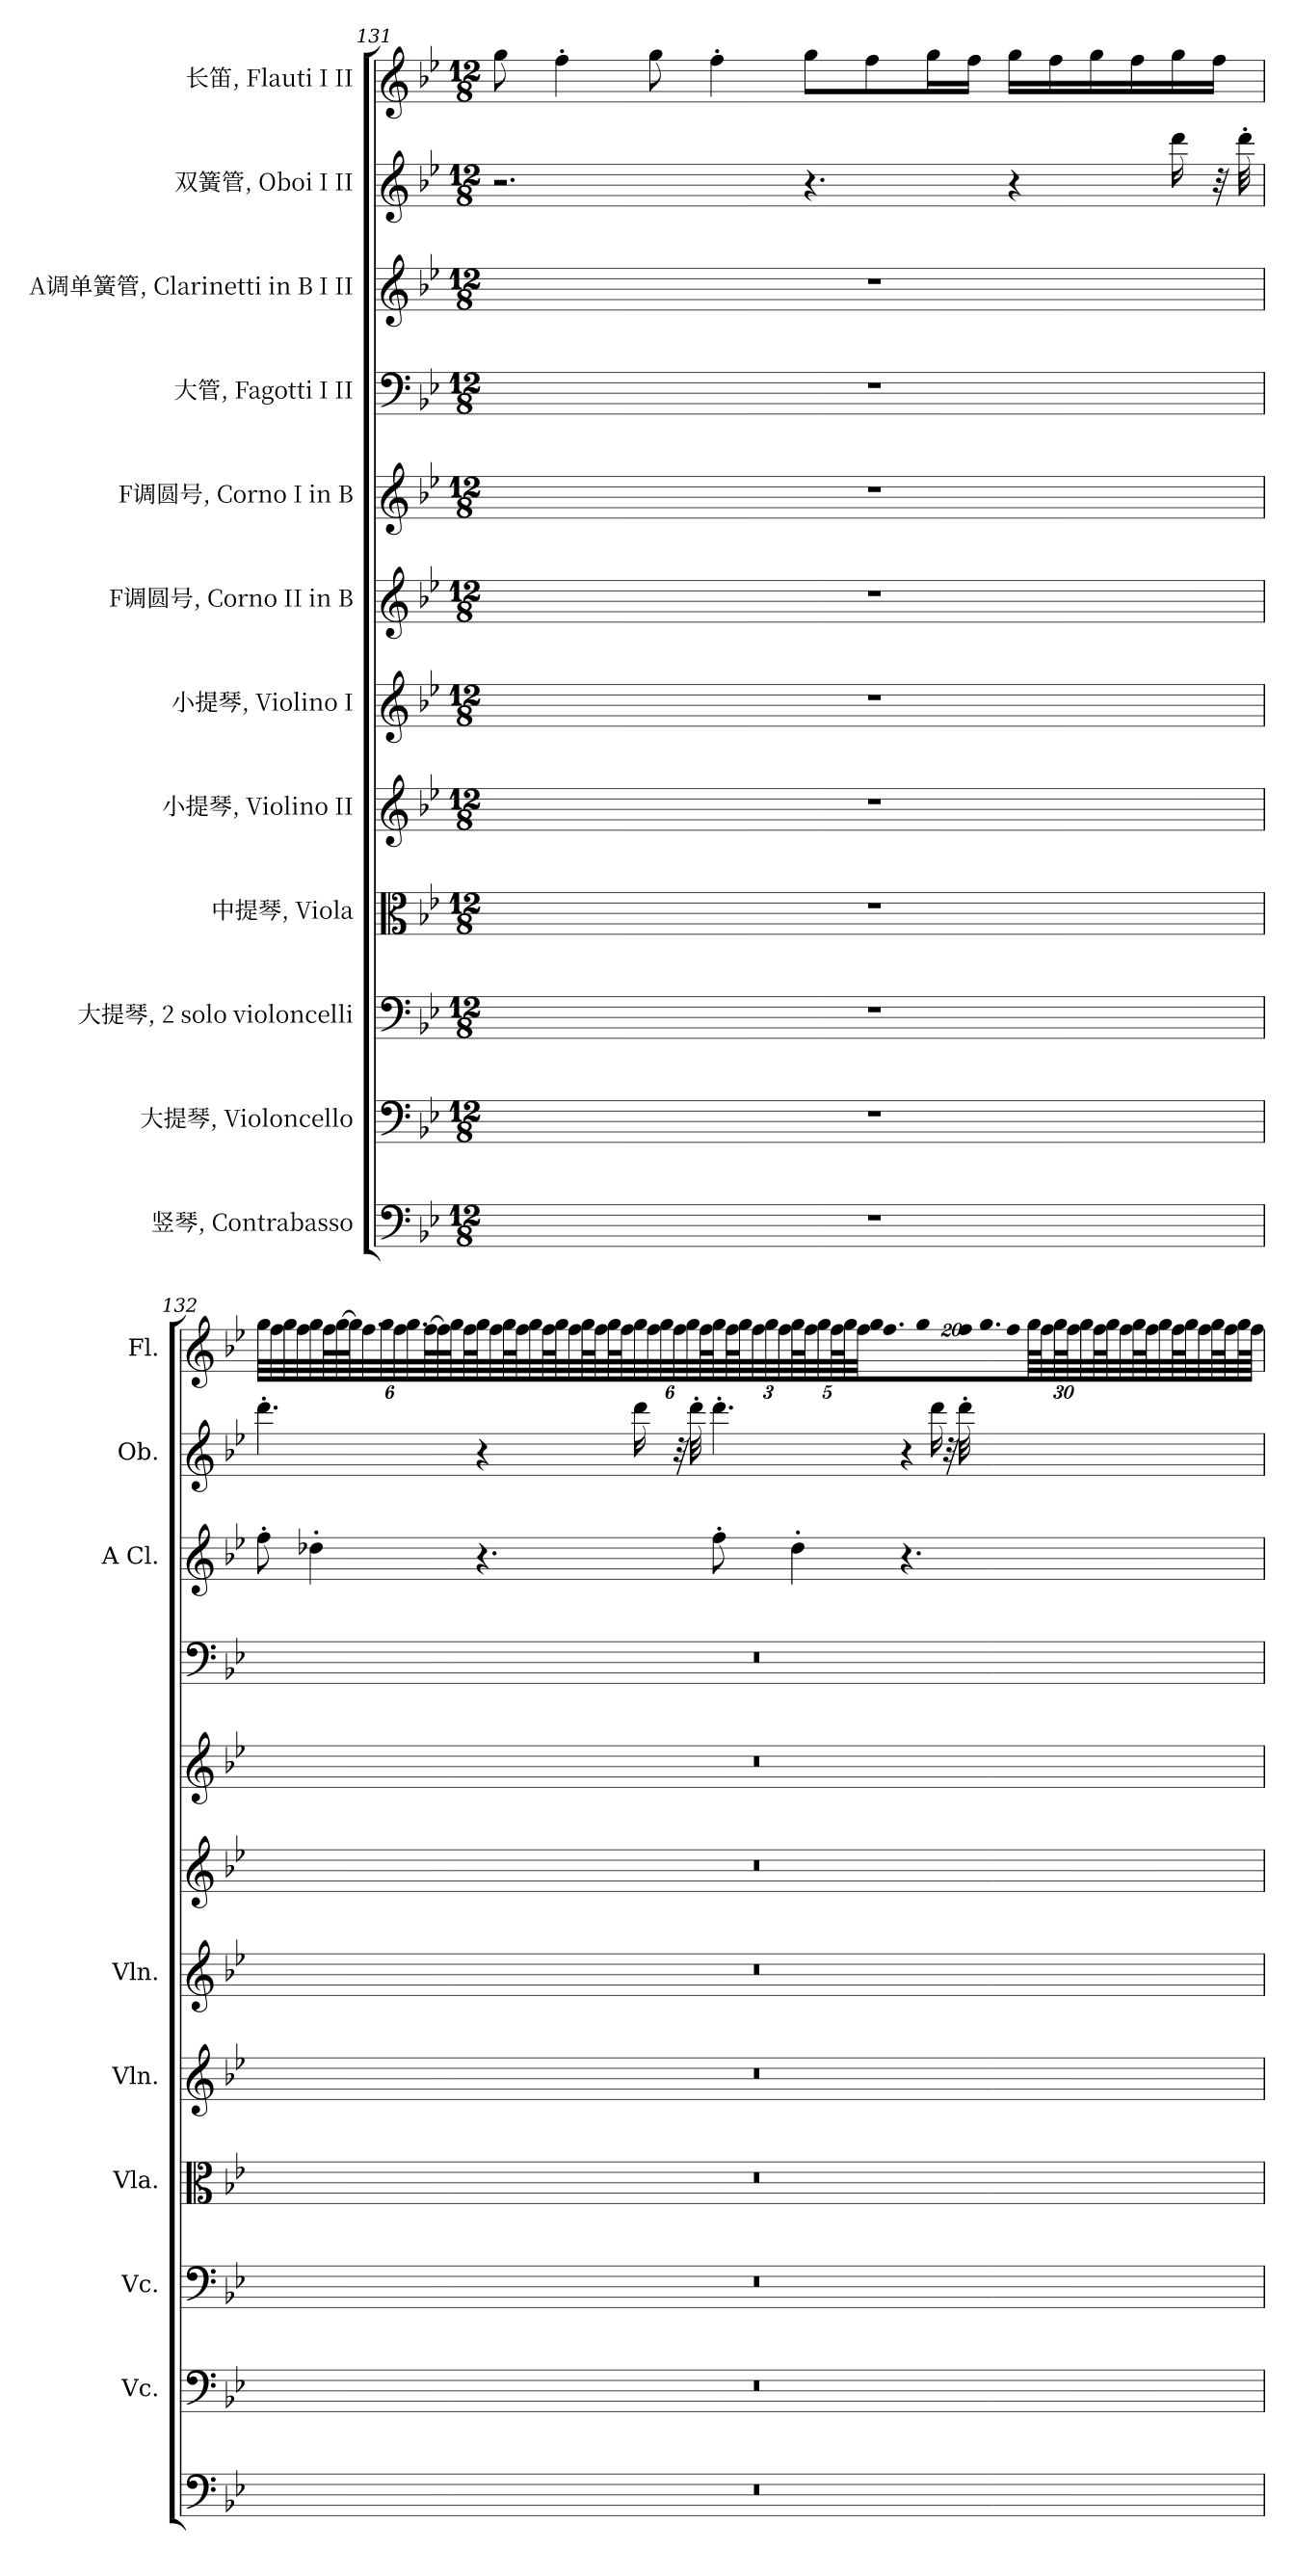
**kern	**kern	**kern	**kern	**kern	**kern	**kern	**kern	**kern	**kern	**kern	**kern
*part12	*part11	*part10	*part9	*part8	*part7	*part6	*part5	*part4	*part3	*part2	*part1
*staff12	*staff11	*staff10	*staff9	*staff8	*staff7	*staff6	*staff5	*staff4	*staff3	*staff2	*staff1
*I"竖琴, Contrabasso	*I"大提琴, Violoncello	*I"大提琴, 2 solo violoncelli	*I"中提琴, Viola	*I"小提琴, Violino II	*I"小提琴, Violino I	*I"F调圆号, Corno II in B	*I"F调圆号, Corno I in B	*I"大管, Fagotti I II	*I"A调单簧管, Clarinetti in B I II	*I"双簧管, Oboi I II	*I"长笛, Flauti I II
*	*I'Vc.	*I'Vc.	*I'Vla.	*I'Vln.	*I'Vln.	*	*	*	*I'A Cl.	*I'Ob.	*I'Fl.
!!LO:PB:g=z
*clefF4	*clefF4	*clefF4	*clefC3	*clefG2	*clefG2	*clefG2	*clefG2	*clefF4	*clefG2	*clefG2	*clefG2
*	*	*	*	*	*	*ITrd4c7	*ITrd4c7	*	*ITrd2c3	*	*
*k[b-e-]	*k[b-e-]	*k[b-e-]	*k[b-e-]	*k[b-e-]	*k[b-e-]	*k[b-e-a-]	*k[b-e-a-]	*k[b-e-]	*k[f#]	*k[b-e-]	*k[b-e-]
*M12/8	*M12/8	*M12/8	*M12/8	*M12/8	*M12/8	*M12/8	*M12/8	*M12/8	*M12/8	*M12/8	*M12/8
*MM58	*MM58	*MM58	*MM58	*MM58	*MM58	*MM58	*MM58	*MM58	*MM58	*MM58	*MM58
=131	=131	=131	=131	=131	=131	=131	=131	=131	=131	=131	=131
1.r	1.r	1.r	1.r	1.r	1.r	1.r	1.r	1.r	1.r	2.r	8gg\
.	.	.	.	.	.	.	.	.	.	.	4ff'\
.	.	.	.	.	.	.	.	.	.	.	8gg\
.	.	.	.	.	.	.	.	.	.	.	4ff'\
.	.	.	.	.	.	.	.	.	.	4.r	8gg\L
.	.	.	.	.	.	.	.	.	.	.	8ff\
*	*	*	*	*	*	*	*	*	*	*	*MM50
.	.	.	.	.	.	.	.	.	.	.	16gg\L
*	*	*	*	*	*	*	*	*	*	*	*MM54
.	.	.	.	.	.	.	.	.	.	.	16ff\JJ
*	*	*	*	*	*	*	*	*	*	*	*MM58
.	.	.	.	.	.	.	.	.	.	4r	16gg\LL
*	*	*	*	*	*	*	*	*	*	*	*MM61
.	.	.	.	.	.	.	.	.	.	.	16ff\
*	*	*	*	*	*	*	*	*	*	*	*MM65
.	.	.	.	.	.	.	.	.	.	.	16gg\
.	.	.	.	.	.	.	.	.	.	.	16ff\
.	.	.	.	.	.	.	.	.	.	16ddd\	16gg\
*	*	*	*	*	*	*	*	*	*	*	*MM77
.	.	.	.	.	.	.	.	.	.	32r	16ff\JJ
.	.	.	.	.	.	.	.	.	.	32ddd'\	.
!!LO:PB:g=z
=132	=132	=132	=132	=132	=132	=132	=132	=132	=132	=132	=132
*	*	*	*	*	*	*	*	*	*	*	*MM58
1.r	1.r	1.r	1.r	1.r	1.r	1.r	1.r	1.r	8dd'\	4.ddd'\	32gg\LLL
.	.	.	.	.	.	.	.	.	.	.	32ff\
.	.	.	.	.	.	.	.	.	.	.	32gg\
.	.	.	.	.	.	.	.	.	.	.	32ff\
.	.	.	.	.	.	.	.	.	4b-X'\	.	32gg\
*	*	*	*	*	*	*	*	*	*	*	*MM57
.	.	.	.	.	.	.	.	.	.	.	64ff\L
.	.	.	.	.	.	.	.	.	.	.	[64gg\
*	*	*	*	*	*	*	*	*	*	*	*Xbrackettup
.	.	.	.	.	.	.	.	.	.	.	96gg\J]
.	.	.	.	.	.	.	.	.	.	.	48.ff\
*	*	*	*	*	*	*	*	*	*	*	*MM58
.	.	.	.	.	.	.	.	.	.	.	48gg\
.	.	.	.	.	.	.	.	.	.	.	48ff\
.	.	.	.	.	.	.	.	.	.	.	48.gg\
.	.	.	.	.	.	.	.	.	.	.	[96ff\L
.	.	.	.	.	.	.	.	.	.	.	64ff\]
.	.	.	.	.	.	.	.	.	.	.	64gg\J
.	.	.	.	.	.	.	.	.	.	.	32ff\
.	.	.	.	.	.	.	.	.	4.r	4r	64gg\K
.	.	.	.	.	.	.	.	.	.	.	32ff\
.	.	.	.	.	.	.	.	.	.	.	64gg\L
.	.	.	.	.	.	.	.	.	.	.	64ff\J
.	.	.	.	.	.	.	.	.	.	.	32gg\
.	.	.	.	.	.	.	.	.	.	.	64ff\L
.	.	.	.	.	.	.	.	.	.	.	64gg\J
.	.	.	.	.	.	.	.	.	.	.	32ff\
.	.	.	.	.	.	.	.	.	.	.	64gg\L
.	.	.	.	.	.	.	.	.	.	.	64ff\J
.	.	.	.	.	.	.	.	.	.	.	32gg\
.	.	.	.	.	.	.	.	.	.	.	64ff\K
.	.	.	.	.	.	.	.	.	.	16ddd\	48gg\
.	.	.	.	.	.	.	.	.	.	.	48ff\
.	.	.	.	.	.	.	.	.	.	.	48gg\
.	.	.	.	.	.	.	.	.	.	32r	48ff\
.	.	.	.	.	.	.	.	.	.	.	48gg\
.	.	.	.	.	.	.	.	.	.	32ddd'\	.
.	.	.	.	.	.	.	.	.	.	.	48ff\
.	.	.	.	.	.	.	.	.	8dd'\	4.ddd'\	64gg\K
.	.	.	.	.	.	.	.	.	.	.	32ff\
.	.	.	.	.	.	.	.	.	.	.	64gg\K
.	.	.	.	.	.	.	.	.	.	.	48ff\
.	.	.	.	.	.	.	.	.	.	.	48gg\
.	.	.	.	.	.	.	.	.	.	.	48ff\
*	*	*	*	*	*	*	*	*	*	*	*MM62
.	.	.	.	.	.	.	.	.	4b-'\	.	40gg\
.	.	.	.	.	.	.	.	.	.	.	80ff\K
.	.	.	.	.	.	.	.	.	.	.	40gg\
.	.	.	.	.	.	.	.	.	.	.	40ff\
.	.	.	.	.	.	.	.	.	.	.	80gg\K
.	.	.	.	.	.	.	.	.	.	.	40ff\
!	!	!	!	!	!	!	!	!	!	!	!LO:N:vis=256%9
.	.	.	.	.	.	.	.	.	.	.	960%17gg\L
!	!	!	!	!	!	!	!	!	!	!	!LO:N:vis=32.
.	.	.	.	.	.	.	.	.	.	.	640%17ff\
.	.	.	.	.	.	.	.	.	.	.	1920ryy
!	!	!	!	!	!	!	!	!	!	!	!LO:N:vis=256%9
.	.	.	.	.	.	.	.	.	.	.	960%17gg\
!	!	!	!	!	!	!	!	!	!	!	!LO:N:vis=256%9
.	.	.	.	.	.	.	.	.	.	.	960%17ff\
!	!	!	!	!	!	!	!	!	!	!	!LO:N:vis=32.
.	.	.	.	.	.	.	.	.	.	.	640%17gg\
.	.	.	.	.	.	.	.	.	.	.	1920ryy
!	!	!	!	!	!	!	!	!	!	!	!LO:N:vis=256%9
.	.	.	.	.	.	.	.	.	.	.	960%17ff\
.	.	.	.	.	.	.	.	.	4.r	4r	64gg\J
.	.	.	.	.	.	.	.	.	.	.	32ff\
.	.	.	.	.	.	.	.	.	.	.	64gg\L
*	*	*	*	*	*	*	*	*	*	*	*MM64
.	.	.	.	.	.	.	.	.	.	.	64ff\J
.	.	.	.	.	.	.	.	.	.	.	32gg\
.	.	.	.	.	.	.	.	.	.	.	64ff\L
.	.	.	.	.	.	.	.	.	.	.	64gg\J
.	.	.	.	.	.	.	.	.	.	.	32ff\
.	.	.	.	.	.	.	.	.	.	.	64gg\L
.	.	.	.	.	.	.	.	.	.	.	64ff\J
.	.	.	.	.	.	.	.	.	.	.	32gg\
.	.	.	.	.	.	.	.	.	.	.	64ff\L
.	.	.	.	.	.	.	.	.	.	16ddd\	64gg\J
.	.	.	.	.	.	.	.	.	.	.	32ff\
.	.	.	.	.	.	.	.	.	.	.	64gg\L
.	.	.	.	.	.	.	.	.	.	32r	64ff\J
.	.	.	.	.	.	.	.	.	.	.	32gg\
.	.	.	.	.	.	.	.	.	.	32ddd'\	.
.	.	.	.	.	.	.	.	.	.	.	64ff\JJJk
=	=	=	=	=	=	=	=	=	=	=	=
*-	*-	*-	*-	*-	*-	*-	*-	*-	*-	*-	*-
